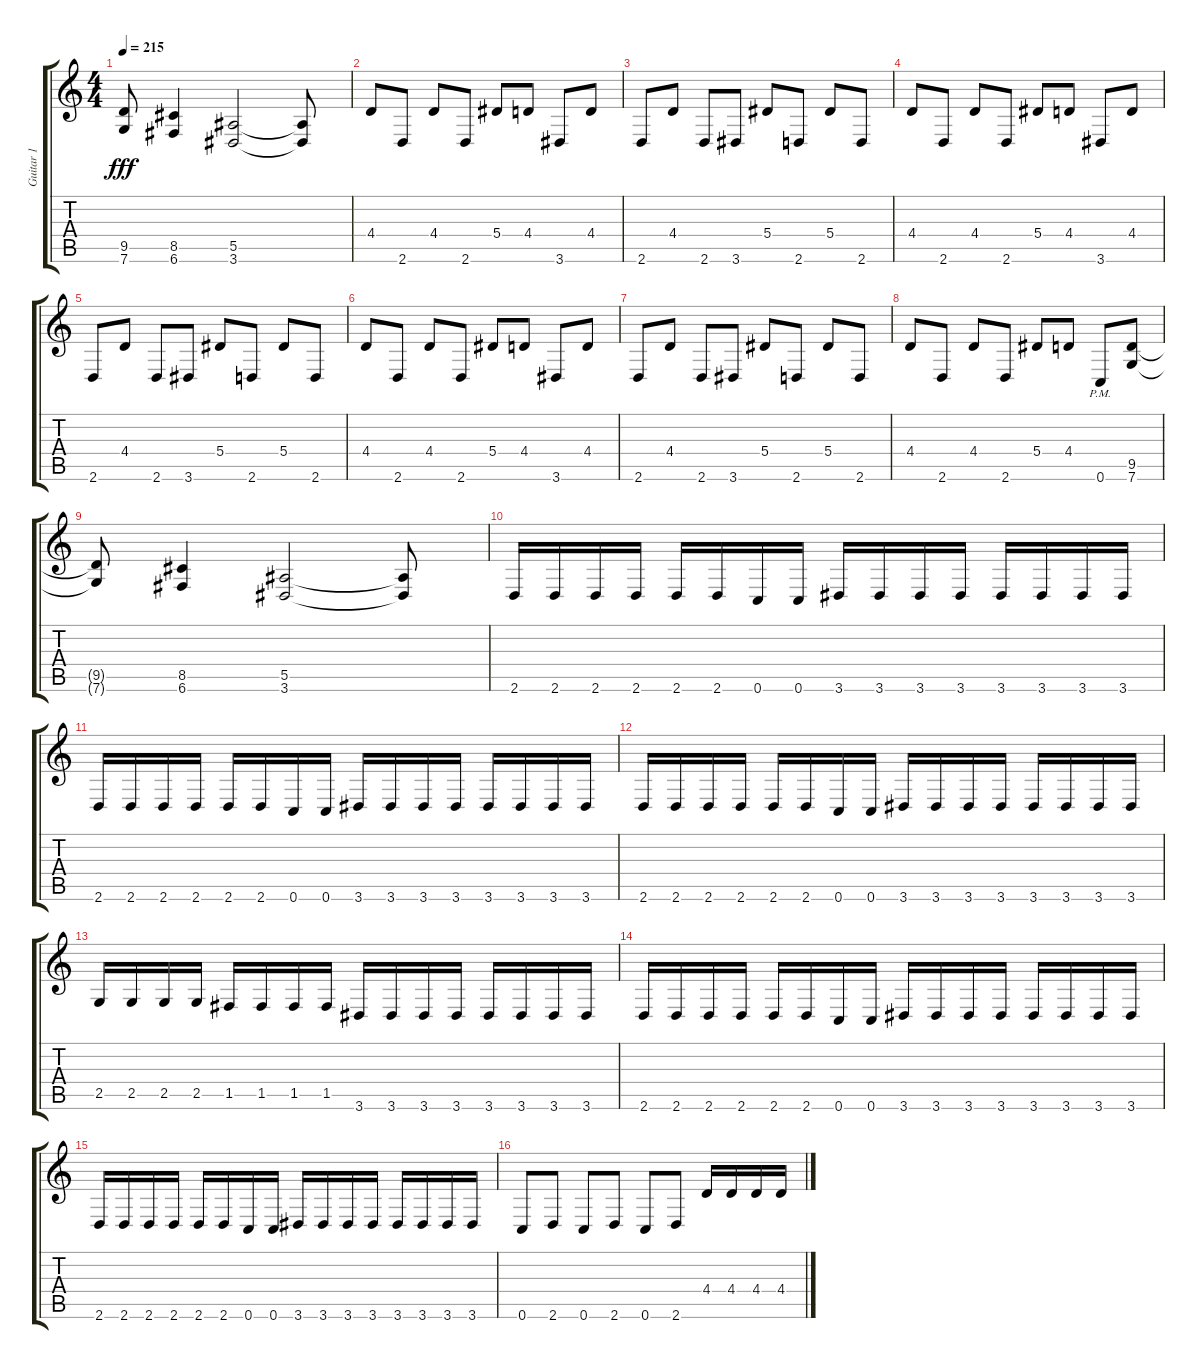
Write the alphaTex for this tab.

\track ("Guitar 1" "Guitar 1") {instrument distortionguitar}
\staff {score tabs}
\tuning (C4 G3 Eb3 Bb2 F2 C2) {hide}
\ts (4 4)
\tempo 215
\clef g2
\ks c
(9.5{t} 7.6{t}).8{dy fff} (8.5 6.6).4 (5.5 3.6).2 (5.5{t} 3.6{t}).8 |
4.4.8 2.6.8 4.4.8 2.6.8 5.4.8 4.4.8 3.6.8 4.4.8 |
2.6.8 4.4.8 2.6.8 3.6.8 5.4.8 2.6.8 5.4.8 2.6.8 |
4.4.8 2.6.8 4.4.8 2.6.8 5.4.8 4.4.8 3.6.8 4.4.8 |
2.6.8 4.4.8 2.6.8 3.6.8 5.4.8 2.6.8 5.4.8 2.6.8 |
4.4.8 2.6.8 4.4.8 2.6.8 5.4.8 4.4.8 3.6.8 4.4.8 |
2.6.8 4.4.8 2.6.8 3.6.8 5.4.8 2.6.8 5.4.8 2.6.8 |
4.4.8 2.6.8 4.4.8 2.6.8 5.4.8 4.4.8 0.6{pm}.8 (9.5 7.6).8 |
(9.5{t} 7.6{t}).8 (8.5 6.6).4 (5.5 3.6).2 (5.5{t} 3.6{t}).8 |
2.6.16 2.6.16 2.6.16 2.6.16 2.6.16 2.6.16 0.6.16 0.6.16 3.6.16 3.6.16 3.6.16 3.6.16 3.6.16 3.6.16 3.6.16 3.6.16 |
2.6.16 2.6.16 2.6.16 2.6.16 2.6.16 2.6.16 0.6.16 0.6.16 3.6.16 3.6.16 3.6.16 3.6.16 3.6.16 3.6.16 3.6.16 3.6.16 |
2.6.16 2.6.16 2.6.16 2.6.16 2.6.16 2.6.16 0.6.16 0.6.16 3.6.16 3.6.16 3.6.16 3.6.16 3.6.16 3.6.16 3.6.16 3.6.16 |
2.5.16 2.5.16 2.5.16 2.5.16 1.5.16 1.5.16 1.5.16 1.5.16 3.6.16 3.6.16 3.6.16 3.6.16 3.6.16 3.6.16 3.6.16 3.6.16 |
2.6.16 2.6.16 2.6.16 2.6.16 2.6.16 2.6.16 0.6.16 0.6.16 3.6.16 3.6.16 3.6.16 3.6.16 3.6.16 3.6.16 3.6.16 3.6.16 |
2.6.16 2.6.16 2.6.16 2.6.16 2.6.16 2.6.16 0.6.16 0.6.16 3.6.16 3.6.16 3.6.16 3.6.16 3.6.16 3.6.16 3.6.16 3.6.16 |
0.6.8 2.6.8 0.6.8 2.6.8 0.6.8 2.6.8 4.4.16 4.4.16 4.4.16 4.4.16
